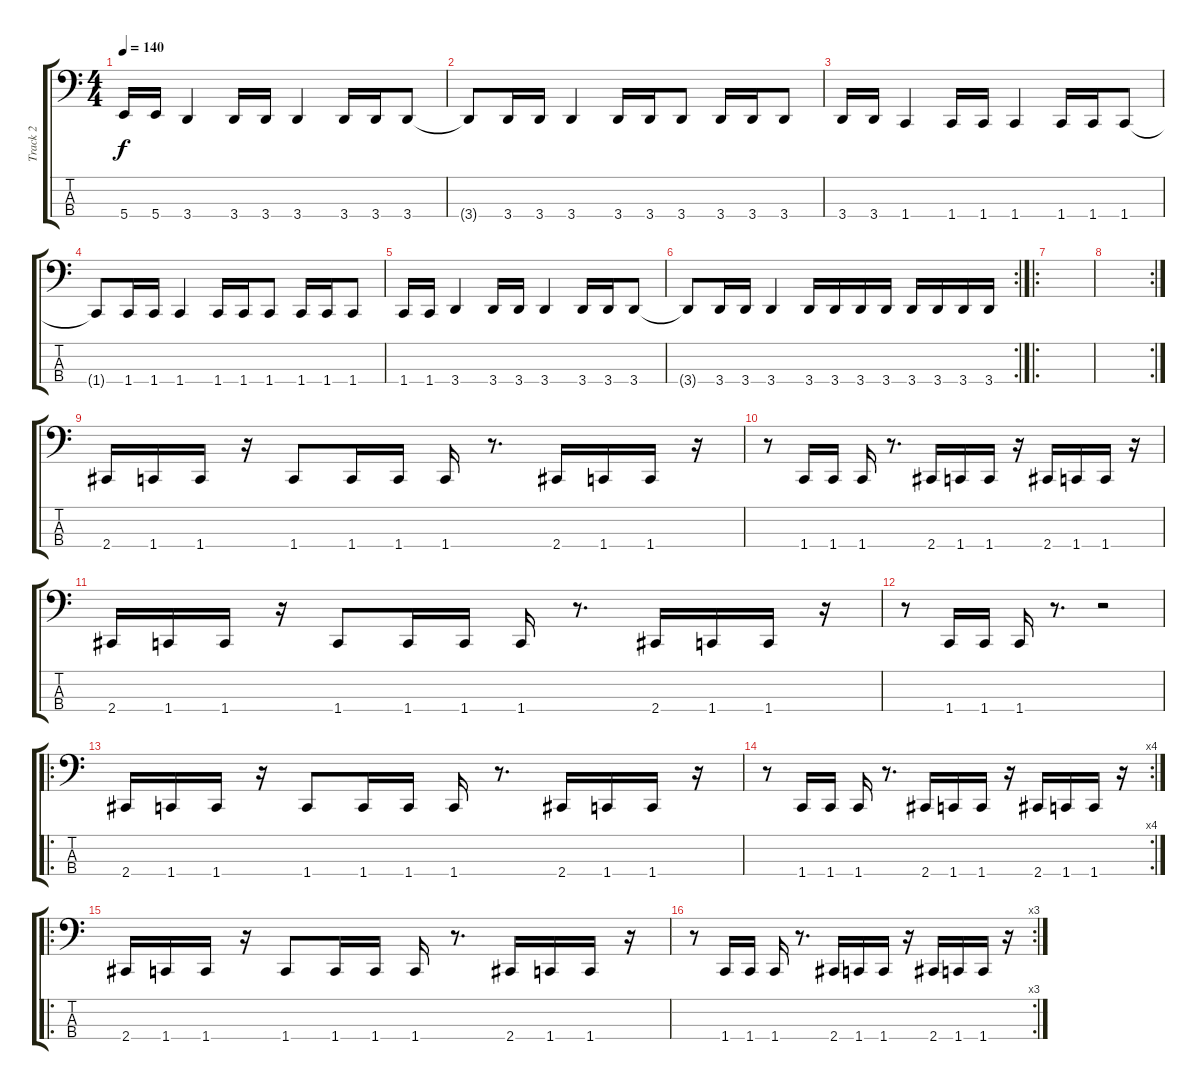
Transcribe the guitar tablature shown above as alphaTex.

\track ("Track 2" "Track 2") {instrument electricbasspick}
\staff {score tabs}
\tuning (D2 A1 E1 B0) {hide}
\ts (4 4)
\tempo 140
\clef f4
\ks c
5.4.16{dy f} 5.4.16 3.4.4 3.4.16 3.4.16 3.4.4 3.4.16 3.4.16 3.4.8 |
3.4{t}.8 3.4.16 3.4.16 3.4.4 3.4.16 3.4.16 3.4.8 3.4.16 3.4.16 3.4.8 |
3.4.16 3.4.16 1.4.4 1.4.16 1.4.16 1.4.4 1.4.16 1.4.16 1.4.8 |
1.4{t}.8 1.4.16 1.4.16 1.4.4 1.4.16 1.4.16 1.4.8 1.4.16 1.4.16 1.4.8 |
1.4.16 1.4.16 3.4.4 3.4.16 3.4.16 3.4.4 3.4.16 3.4.16 3.4.8 |
\rc 2
3.4{t}.8 3.4.16 3.4.16 3.4.4 3.4.16 3.4.16 3.4.16 3.4.16 3.4.16 3.4.16 3.4.16 3.4.16 |
\ro
|
\rc 2
|
2.4.16 1.4.16 1.4.16 r.16 1.4.8 1.4.16 1.4.16 1.4.16 r.8{d} 2.4.16 1.4.16 1.4.16 r.16 |
r.8 1.4.16 1.4.16 1.4.16 r.8{d} 2.4.16 1.4.16 1.4.16 r.16 2.4.16 1.4.16 1.4.16 r.16 |
2.4.16 1.4.16 1.4.16 r.16 1.4.8 1.4.16 1.4.16 1.4.16 r.8{d} 2.4.16 1.4.16 1.4.16 r.16 |
r.8 1.4.16 1.4.16 1.4.16 r.8{d} r.2 |
\ro
2.4.16 1.4.16 1.4.16 r.16 1.4.8 1.4.16 1.4.16 1.4.16 r.8{d} 2.4.16 1.4.16 1.4.16 r.16 |
\rc 4
r.8 1.4.16 1.4.16 1.4.16 r.8{d} 2.4.16 1.4.16 1.4.16 r.16 2.4.16 1.4.16 1.4.16 r.16 |
\ro
2.4.16 1.4.16 1.4.16 r.16 1.4.8 1.4.16 1.4.16 1.4.16 r.8{d} 2.4.16 1.4.16 1.4.16 r.16 |
\rc 3
r.8 1.4.16 1.4.16 1.4.16 r.8{d} 2.4.16 1.4.16 1.4.16 r.16 2.4.16 1.4.16 1.4.16 r.16
